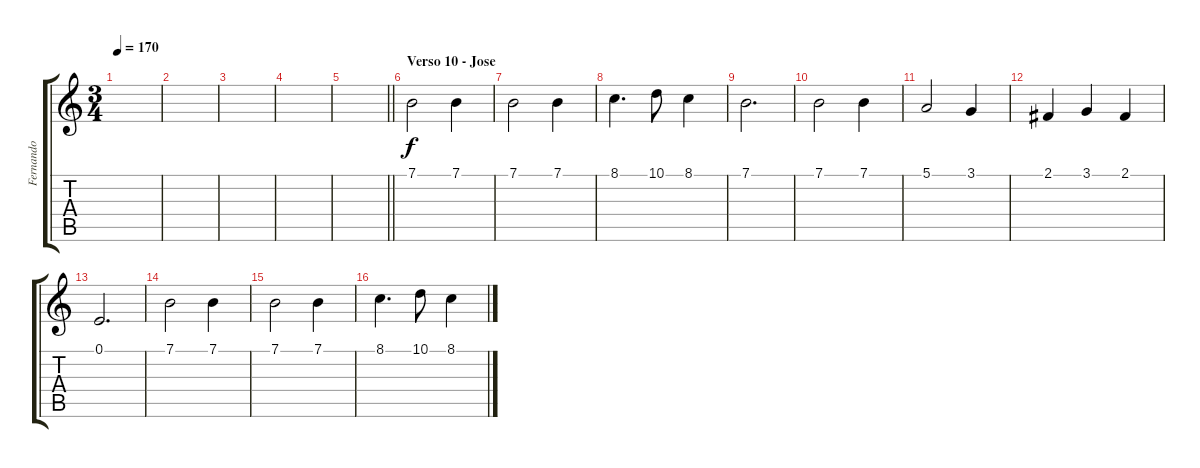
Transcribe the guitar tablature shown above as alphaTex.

\track ("Fernando" "Fernando") {instrument flute}
\staff {score tabs}
\tuning (E4 B3 G3 D3 A2 E2) {hide}
\ts (3 4)
\tempo 170
\clef g2
\ks c
|
|
|
|
\barLineRight lightlight
|
\section ("" "Verso 10 - Jose")
7.1.2 7.1.4 |
7.1.2 7.1.4 |
8.1.4{d} 10.1.8 8.1.4 |
7.1.2{d} |
7.1.2 7.1.4 |
5.1.2 3.1.4 |
2.1.4 3.1.4 2.1.4 |
0.1.2{d} |
7.1.2 7.1.4 |
7.1.2 7.1.4 |
8.1.4{d} 10.1.8 8.1.4
